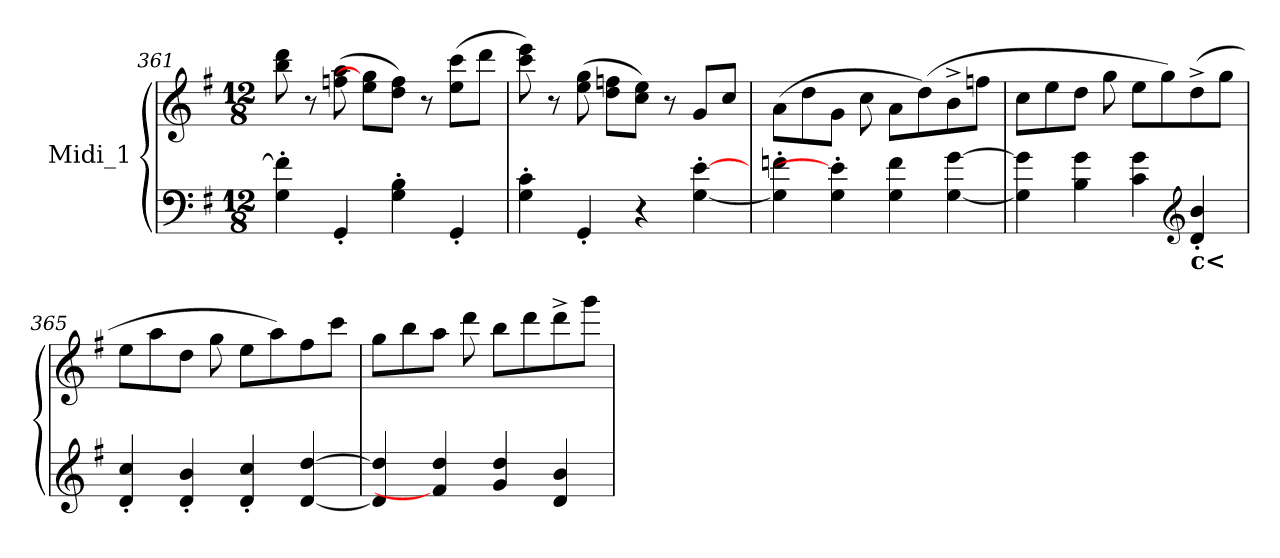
**kern	**kern
*part1	*part1
*staff2	*staff1
*I"Midi_1	*
*clefF4	*clefG2
*k[f#]	*k[f#]
*G:	*G:
*M12/8	*M12/8
=361	=361
4G\' 4f\]'	8bb\ 8ddd\
.	8r
4GG'/	(>8ffn\ 8aa\
.	8ee\ 8gg\]L
4G\' 4B\'	8dd\ 8ff\J)
.	8r
4GG'/	(>8ee\ 8ccc\L
.	8ddd\J
!!LO:LB:g=z
=362	=362
4G\' 4c\'	8ccc\ 8eee\)
.	8r
4GG'/	(>8ee\ 8gg\
.	8dd\ 8ffn\L
4r	8cc\ 8ee\J)
.	8r
[4G\' [4e\'	8g/L
.	8cc/J
!!LO:LB:g=z
=363	=363
4G\]' 4fn\'	(>8a\L
.	8dd\
4G\' 4e\]'	8g\J
.	8cc\
4G\ 4f\	8a\L
.	(>8dd\)
[4G\ [4g\	8b^\
.	8ffn\J
=364	=364
4G\] 4g\]	8cc\L
.	8ee\
4B\ 4g\	8dd\J
.	8gg\
4c\ 4g\	8ee\L
.	8gg\)
*clefG2	*
!LO:TX:b:B:t=c<	!
4d/' 4b/'	(>8dd^\
.	8gg\J
=365	=365
4d/' 4cc/'	8ee\L
.	8aa\
4d/' 4b/'	8dd\J
.	8gg\
4d/' 4cc/'	8ee\L
.	8aa\)
[4d/ [4dd/	8ff#i\
.	8ccc\J
=366	=366
4d/] 4dd/]	8gg\L
.	8bb\
4f#/] 4dd/	8aa\J
.	8ddd\
4g/ 4dd/	8bb\L
.	8ddd\
4d/ 4b/	8ddd^\
.	8ggg\J
=	=
*-	*-
